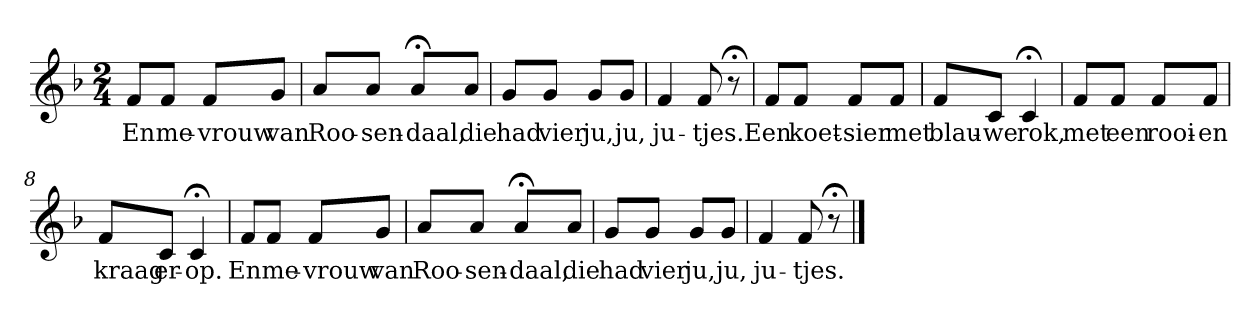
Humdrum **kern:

**kern	**text
*part1	*part1
*staff1	*staff1
*k[b-]	*
*F:	*
*M2/4	*
*MM120	*
=1	=1
8fL	En
8fJ	me-
8fL	-vrouw
8gJ	van
=2	=2
8aL	Roo-
8aJ	-sen-
8a;<L	-daal,
8aJ	die
=3	=3
8gL	had
8gJ	vier
8gL	ju,
8gJ	ju,
=4	=4
4f	ju-
8f	-tjes.
8r;<	.
=5	=5
8fL	Een
8fJ	koet-
8fL	-sier
8fJ	met
=6	=6
8fL	blau-
8cJ	-we
4c;<	rok,
=7	=7
8fL	met
8fJ	een
8fL	rooi-
8fJ	-en
=8	=8
8fL	kraag
8cJ	er-
4c;<	-op.
=9	=9
8fL	En
8fJ	me-
8fL	-vrouw
8gJ	van
=10	=10
8aL	Roo-
8aJ	-sen-
8a;<L	-daal,
8aJ	die
=11	=11
8gL	had
8gJ	vier
8gL	ju,
8gJ	ju,
=12	=12
4f	ju-
8f	-tjes.
8r;<	.
==	==
*-	*-
